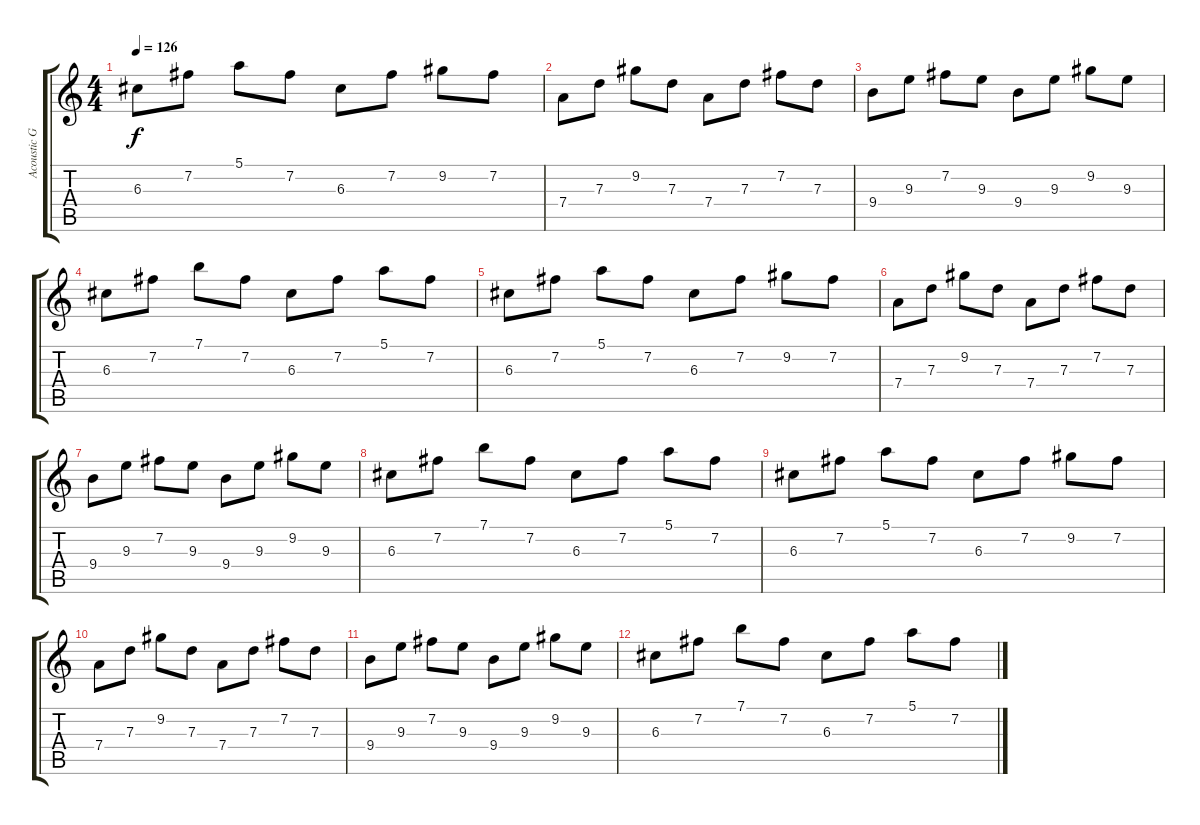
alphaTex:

\track ("Acoustic Guitar" "Acoustic G") {instrument acousticguitarnylon}
\staff {score tabs}
\tuning (E4 B3 G3 D3 A2 E2) {hide}
\ts (4 4)
\tempo 126
\clef g2
\ks c
6.3.8{dy f} 7.2.8 5.1.8 7.2.8 6.3.8 7.2.8 9.2.8 7.2.8 |
7.4.8 7.3.8 9.2.8 7.3.8 7.4.8 7.3.8 7.2.8 7.3.8 |
9.4.8 9.3.8 7.2.8 9.3.8 9.4.8 9.3.8 9.2.8 9.3.8 |
6.3.8 7.2.8 7.1.8 7.2.8 6.3.8 7.2.8 5.1.8 7.2.8 |
6.3.8 7.2.8 5.1.8 7.2.8 6.3.8 7.2.8 9.2.8 7.2.8 |
7.4.8 7.3.8 9.2.8 7.3.8 7.4.8 7.3.8 7.2.8 7.3.8 |
9.4.8 9.3.8 7.2.8 9.3.8 9.4.8 9.3.8 9.2.8 9.3.8 |
6.3.8 7.2.8 7.1.8 7.2.8 6.3.8 7.2.8 5.1.8 7.2.8 |
6.3.8 7.2.8 5.1.8 7.2.8 6.3.8 7.2.8 9.2.8 7.2.8 |
7.4.8 7.3.8 9.2.8 7.3.8 7.4.8 7.3.8 7.2.8 7.3.8 |
9.4.8 9.3.8 7.2.8 9.3.8 9.4.8 9.3.8 9.2.8 9.3.8 |
6.3.8 7.2.8 7.1.8 7.2.8 6.3.8 7.2.8 5.1.8 7.2.8
